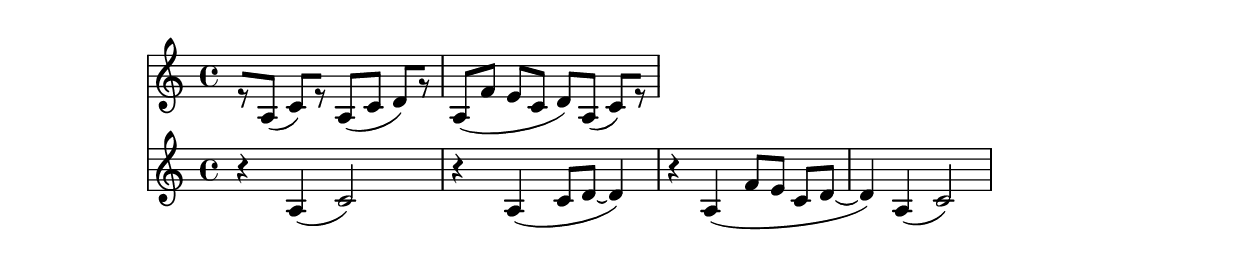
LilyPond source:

\version "2.19.82"
\language "english"

\header {
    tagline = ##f
}

\layout {}

\paper {}

\score {
    <<
        {
            r8
            [
            a8
            ]
            (
            c'8
            )
            [
            r8
            ]
            a8
            [
            (
            c'8
            ]
            d'8
            )
            [
            r8
            ]
            a8
            [
            (
            f'8
            ]
            e'8
            [
            c'8
            ]
            d'8
            )
            [
            a8
            ]
            (
            c'8
            )
            [
            r8
            ]
        }
        {
            r4
            a4
            (
            c'2
            )
            r4
            a4
            (
            c'8
            [
            d'8
            ~
            ]
            d'4
            )
            r4
            a4
            (
            f'8
            [
            e'8
            ]
            c'8
            [
            d'8
            ~
            ]
            d'4
            )
            a4
            (
            c'2
            )
        }
    >>
}